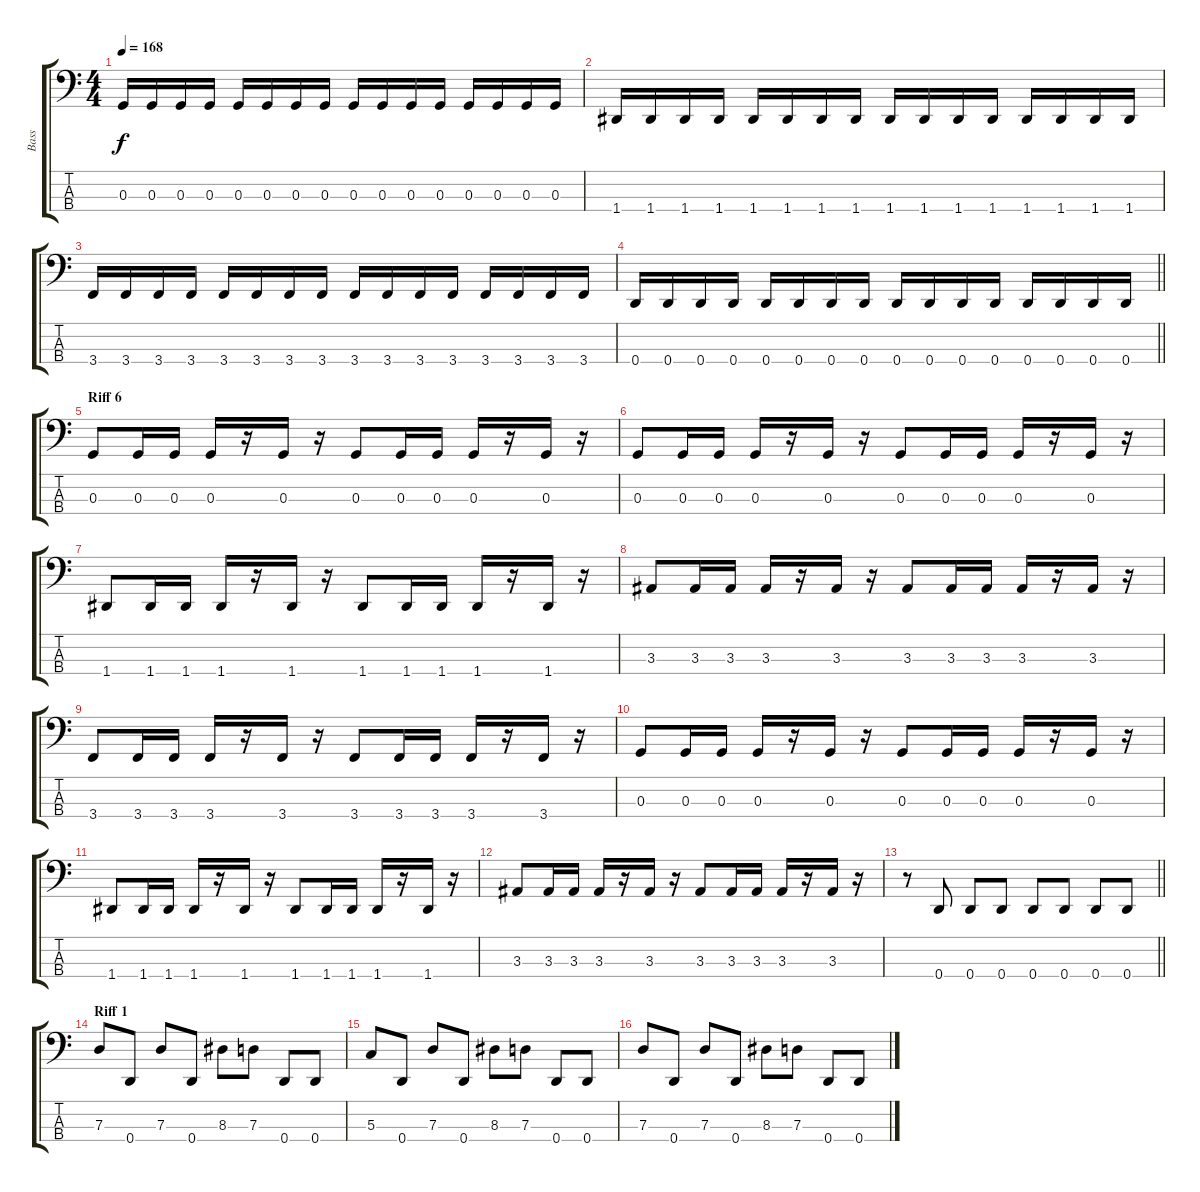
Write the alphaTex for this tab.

\track ("Bass" "Bass") {instrument slapbass2}
\staff {score tabs}
\tuning (F2 C2 G1 D1) {hide}
\ts (4 4)
\tempo 168
\clef f4
\ks c
0.3.16{dy f} 0.3.16 0.3.16 0.3.16 0.3.16 0.3.16 0.3.16 0.3.16 0.3.16 0.3.16 0.3.16 0.3.16 0.3.16 0.3.16 0.3.16 0.3.16 |
1.4.16 1.4.16 1.4.16 1.4.16 1.4.16 1.4.16 1.4.16 1.4.16 1.4.16 1.4.16 1.4.16 1.4.16 1.4.16 1.4.16 1.4.16 1.4.16 |
3.4.16 3.4.16 3.4.16 3.4.16 3.4.16 3.4.16 3.4.16 3.4.16 3.4.16 3.4.16 3.4.16 3.4.16 3.4.16 3.4.16 3.4.16 3.4.16 |
\barLineRight lightlight
0.4.16 0.4.16 0.4.16 0.4.16 0.4.16 0.4.16 0.4.16 0.4.16 0.4.16 0.4.16 0.4.16 0.4.16 0.4.16 0.4.16 0.4.16 0.4.16 |
\section ("" "Riff 6")
0.3.8 0.3.16 0.3.16 0.3.16 r.16 0.3.16 r.16 0.3.8 0.3.16 0.3.16 0.3.16 r.16 0.3.16 r.16 |
0.3.8 0.3.16 0.3.16 0.3.16 r.16 0.3.16 r.16 0.3.8 0.3.16 0.3.16 0.3.16 r.16 0.3.16 r.16 |
1.4.8 1.4.16 1.4.16 1.4.16 r.16 1.4.16 r.16 1.4.8 1.4.16 1.4.16 1.4.16 r.16 1.4.16 r.16 |
3.3.8 3.3.16 3.3.16 3.3.16 r.16 3.3.16 r.16 3.3.8 3.3.16 3.3.16 3.3.16 r.16 3.3.16 r.16 |
3.4.8 3.4.16 3.4.16 3.4.16 r.16 3.4.16 r.16 3.4.8 3.4.16 3.4.16 3.4.16 r.16 3.4.16 r.16 |
0.3.8 0.3.16 0.3.16 0.3.16 r.16 0.3.16 r.16 0.3.8 0.3.16 0.3.16 0.3.16 r.16 0.3.16 r.16 |
1.4.8 1.4.16 1.4.16 1.4.16 r.16 1.4.16 r.16 1.4.8 1.4.16 1.4.16 1.4.16 r.16 1.4.16 r.16 |
3.3.8 3.3.16 3.3.16 3.3.16 r.16 3.3.16 r.16 3.3.8 3.3.16 3.3.16 3.3.16 r.16 3.3.16 r.16 |
\barLineRight lightlight
r.8 0.4.8 0.4.8 0.4.8 0.4.8 0.4.8 0.4.8 0.4.8 |
\section ("" "Riff 1")
7.3.8 0.4.8 7.3.8 0.4.8 8.3.8 7.3.8 0.4.8 0.4.8 |
5.3.8 0.4.8 7.3.8 0.4.8 8.3.8 7.3.8 0.4.8 0.4.8 |
7.3.8 0.4.8 7.3.8 0.4.8 8.3.8 7.3.8 0.4.8 0.4.8
